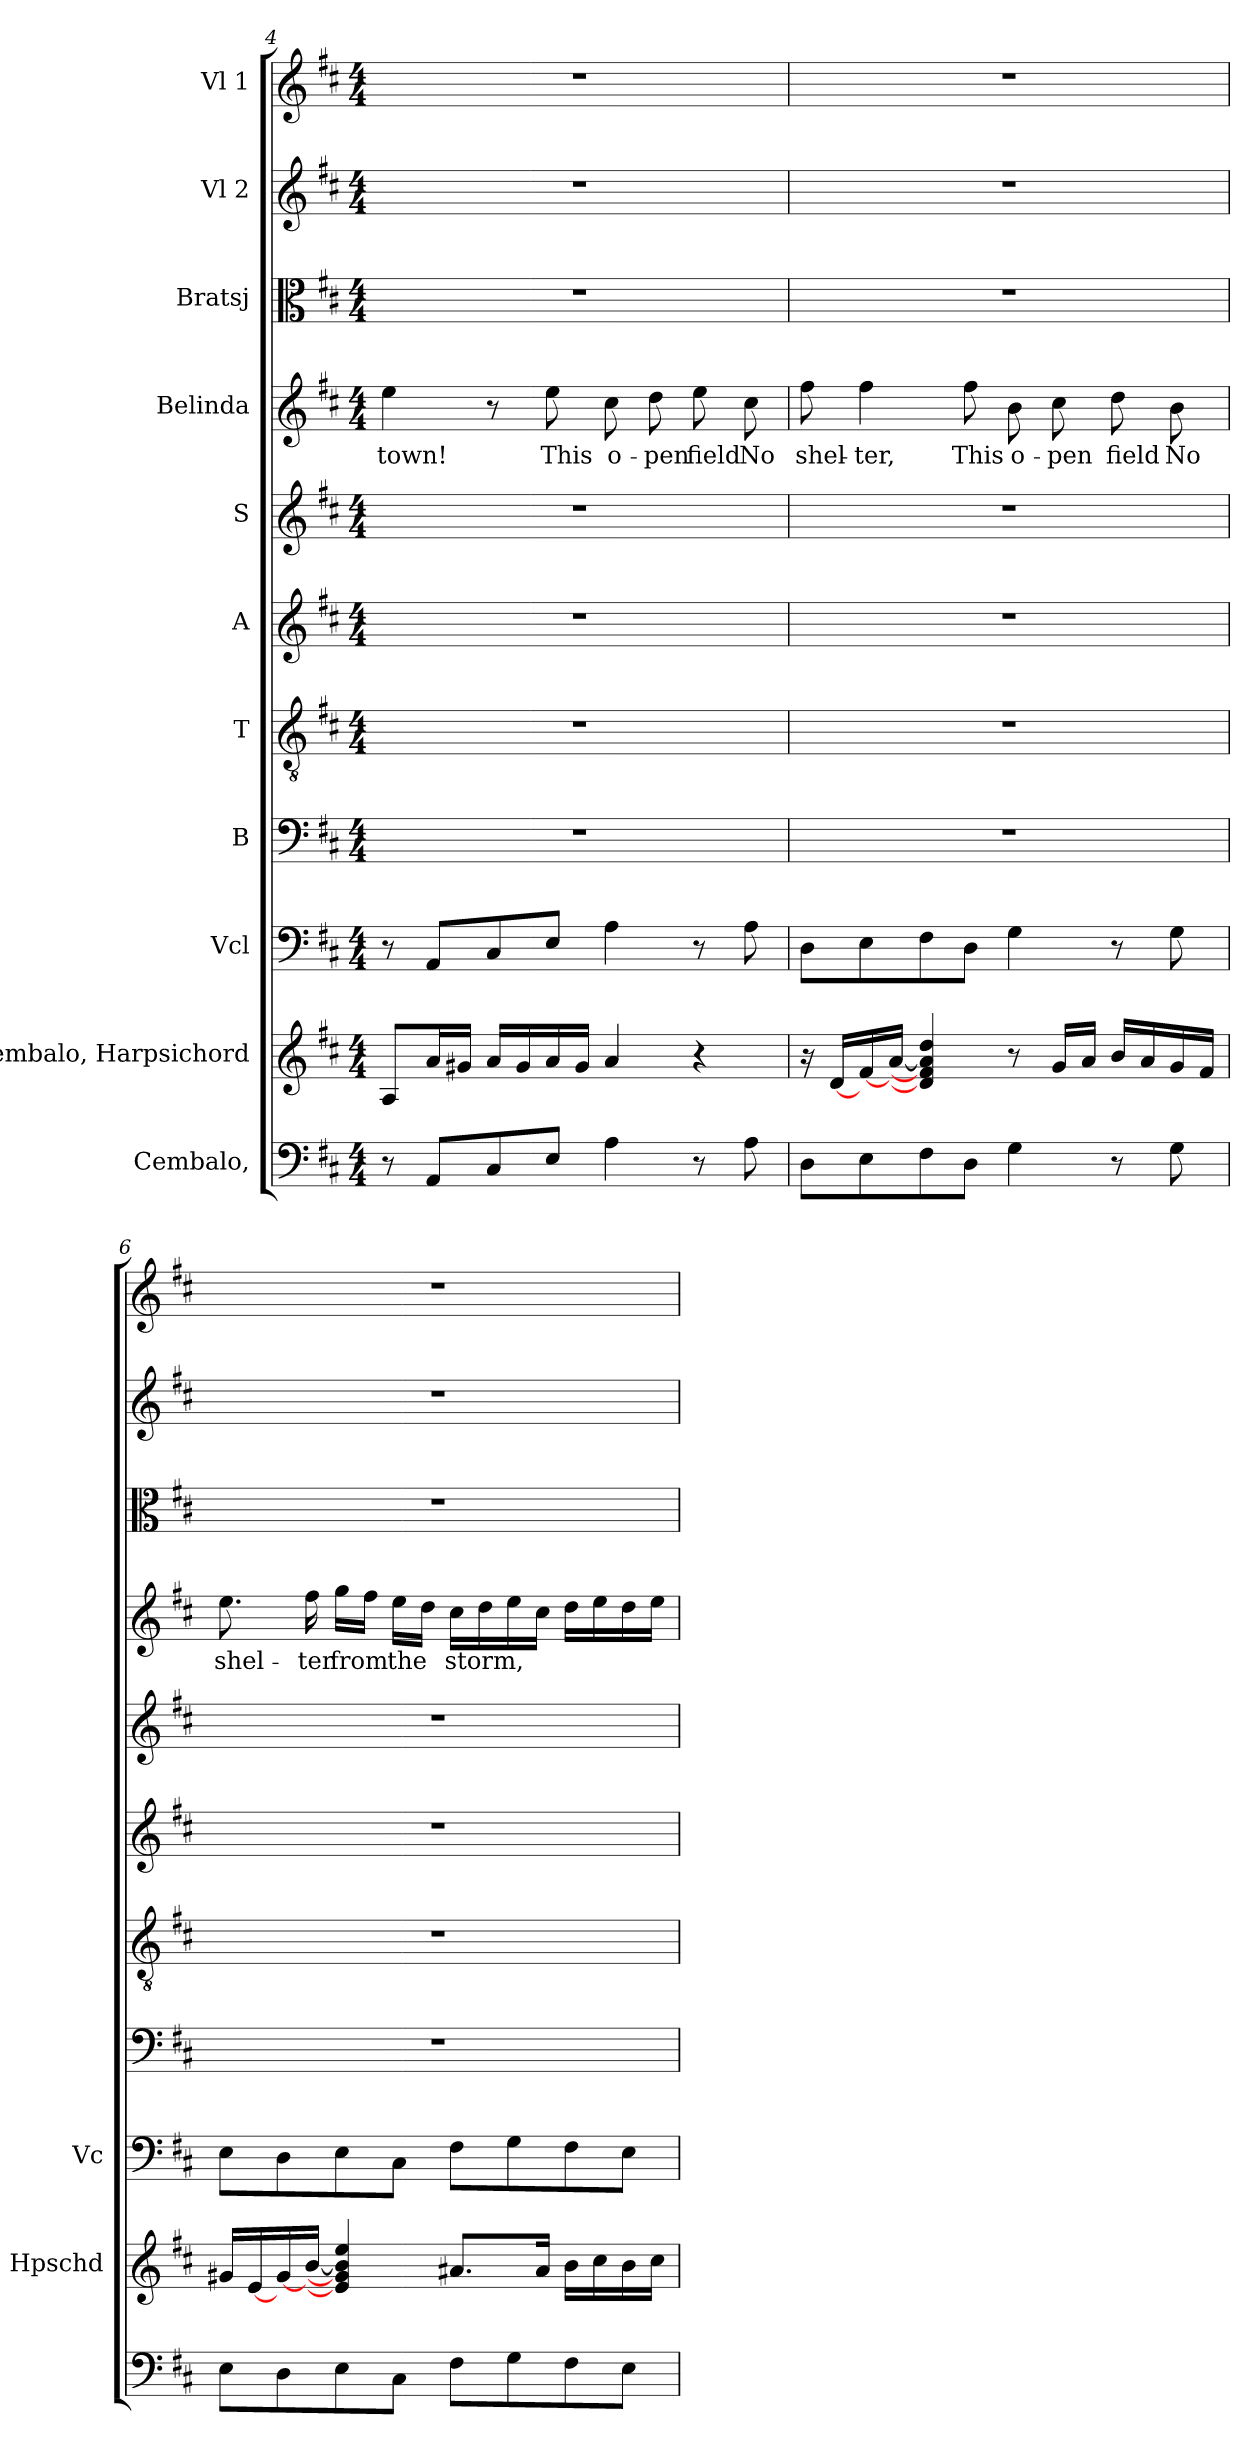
**kern	**kern	**kern	**kern	**kern	**kern	**kern	**kern	**text	**kern	**kern	**kern
*part11	*part10	*part9	*part8	*part7	*part6	*part5	*part4	*part4	*part3	*part2	*part1
*staff11	*staff10	*staff9	*staff8	*staff7	*staff6	*staff5	*staff4	*staff4	*staff3	*staff2	*staff1
*I"Cembalo,	*I"Cembalo, Harpsichord	*I"Vcl	*I"B	*I"T	*I"A	*I"S	*I"Belinda	*	*I"Bratsj	*I"Vl 2	*I"Vl 1
*	*I'Hpschd	*I'Vc	*	*	*	*	*	*	*	*	*
!!LO:LB:g=z
*clefF4	*clefG2	*clefF4	*clefF4	*clefGv2	*clefG2	*clefG2	*clefG2	*	*clefC3	*clefG2	*clefG2
*k[f#c#]	*k[f#c#]	*k[f#c#]	*k[f#c#]	*k[f#c#]	*k[f#c#]	*k[f#c#]	*k[f#c#]	*	*k[f#c#]	*k[f#c#]	*k[f#c#]
*M4/4	*M4/4	*M4/4	*M4/4	*M4/4	*M4/4	*M4/4	*M4/4	*	*M4/4	*M4/4	*M4/4
=4	=4	=4	=4	=4	=4	=4	=4	=4	=4	=4	=4
!	!	!	!	!	!	!	!	!LO:LY:b	!	!	!
8r	8A/L	8r	1r	1r	1r	1r	4ee\	town!	1r	1r	1r
8AA/L	16a/L	8AA/L	.	.	.	.	.	.	.	.	.
.	16g#X/JJ	.	.	.	.	.	.	.	.	.	.
8C#/	16a/LL	8C#/	.	.	.	.	8r	.	.	.	.
.	16g#/	.	.	.	.	.	.	.	.	.	.
!	!	!	!	!	!	!	!	!LO:LY:b	!	!	!
8E/J	16a/	8E/J	.	.	.	.	8ee\	This	.	.	.
.	16g#/JJ	.	.	.	.	.	.	.	.	.	.
!	!	!	!	!	!	!	!	!LO:LY:b	!	!	!
4A\	4a/	4A\	.	.	.	.	8cc#\	o-	.	.	.
!	!	!	!	!	!	!	!	!LO:LY:b	!	!	!
.	.	.	.	.	.	.	8dd\	-pen	.	.	.
!	!	!	!	!	!	!	!	!LO:LY:b	!	!	!
8r	4r	8r	.	.	.	.	8ee\	field	.	.	.
!	!	!	!	!	!	!	!	!LO:LY:b	!	!	!
8A\	.	8A\	.	.	.	.	8cc#\	No	.	.	.
=5	=5	=5	=5	=5	=5	=5	=5	=5	=5	=5	=5
!	!	!	!	!	!	!	!	!LO:LY:b	!	!	!
8D\L	16r	8D\L	1r	1r	1r	1r	8ff#\	shel-	1r	1r	1r
.	[16d/LL	.	.	.	.	.	.	.	.	.	.
!	!	!	!	!	!	!	!	!LO:LY:b	!	!	!
8E\	[16f#/	8E\	.	.	.	.	4ff#\	-ter,	.	.	.
.	[16a/JJ	.	.	.	.	.	.	.	.	.	.
8F#\	4d/] 4f#/] 4a/] 4dd/	8F#\	.	.	.	.	.	.	.	.	.
!	!	!	!	!	!	!	!	!LO:LY:b	!	!	!
8D\J	.	8D\J	.	.	.	.	8ff#\	This	.	.	.
!	!	!	!	!	!	!	!	!LO:LY:b	!	!	!
4G\	8r	4G\	.	.	.	.	8b\	o-	.	.	.
!	!	!	!	!	!	!	!	!LO:LY:b	!	!	!
.	16g/LL	.	.	.	.	.	8cc#\	-pen	.	.	.
.	16a/JJ	.	.	.	.	.	.	.	.	.	.
!	!	!	!	!	!	!	!	!LO:LY:b	!	!	!
8r	16b/LL	8r	.	.	.	.	8dd\	field	.	.	.
.	16a/	.	.	.	.	.	.	.	.	.	.
!	!	!	!	!	!	!	!	!LO:LY:b	!	!	!
8G\	16g/	8G\	.	.	.	.	8b\	No	.	.	.
.	16f#/JJ	.	.	.	.	.	.	.	.	.	.
=6	=6	=6	=6	=6	=6	=6	=6	=6	=6	=6	=6
!	!	!	!	!	!	!	!	!LO:LY:b	!	!	!
8E\L	16g#X/LL	8E\L	1r	1r	1r	1r	8.ee\	shel-	1r	1r	1r
.	[16e/	.	.	.	.	.	.	.	.	.	.
8D\	[16g#/	8D\	.	.	.	.	.	.	.	.	.
!	!	!	!	!	!	!	!	!LO:LY:b	!	!	!
.	[16b/JJ	.	.	.	.	.	16ff#\	-ter	.	.	.
!	!	!	!	!	!	!	!	!LO:LY:b	!	!	!
8E\	4e/] 4g#/] 4b/] 4ee/	8E\	.	.	.	.	16gg\LL	from	.	.	.
.	.	.	.	.	.	.	16ff#\JJ	.	.	.	.
!	!	!	!	!	!	!	!	!LO:LY:b	!	!	!
8C#\J	.	8C#\J	.	.	.	.	16ee\LL	the	.	.	.
.	.	.	.	.	.	.	16dd\JJ	.	.	.	.
!	!	!	!	!	!	!	!	!LO:LY:b	!	!	!
8F#\L	8.a#X/L	8F#\L	.	.	.	.	16cc#\LL	storm,	.	.	.
.	.	.	.	.	.	.	16dd\	.	.	.	.
8G\	.	8G\	.	.	.	.	16ee\	.	.	.	.
.	16a#/Jk	.	.	.	.	.	16cc#\JJ	.	.	.	.
8F#\	16b\LL	8F#\	.	.	.	.	16dd\LL	.	.	.	.
.	16cc#\	.	.	.	.	.	16ee\	.	.	.	.
8E\J	16b\	8E\J	.	.	.	.	16dd\	.	.	.	.
.	16cc#\JJ	.	.	.	.	.	16ee\JJ	.	.	.	.
=	=	=	=	=	=	=	=	=	=	=	=
*-	*-	*-	*-	*-	*-	*-	*-	*-	*-	*-	*-
